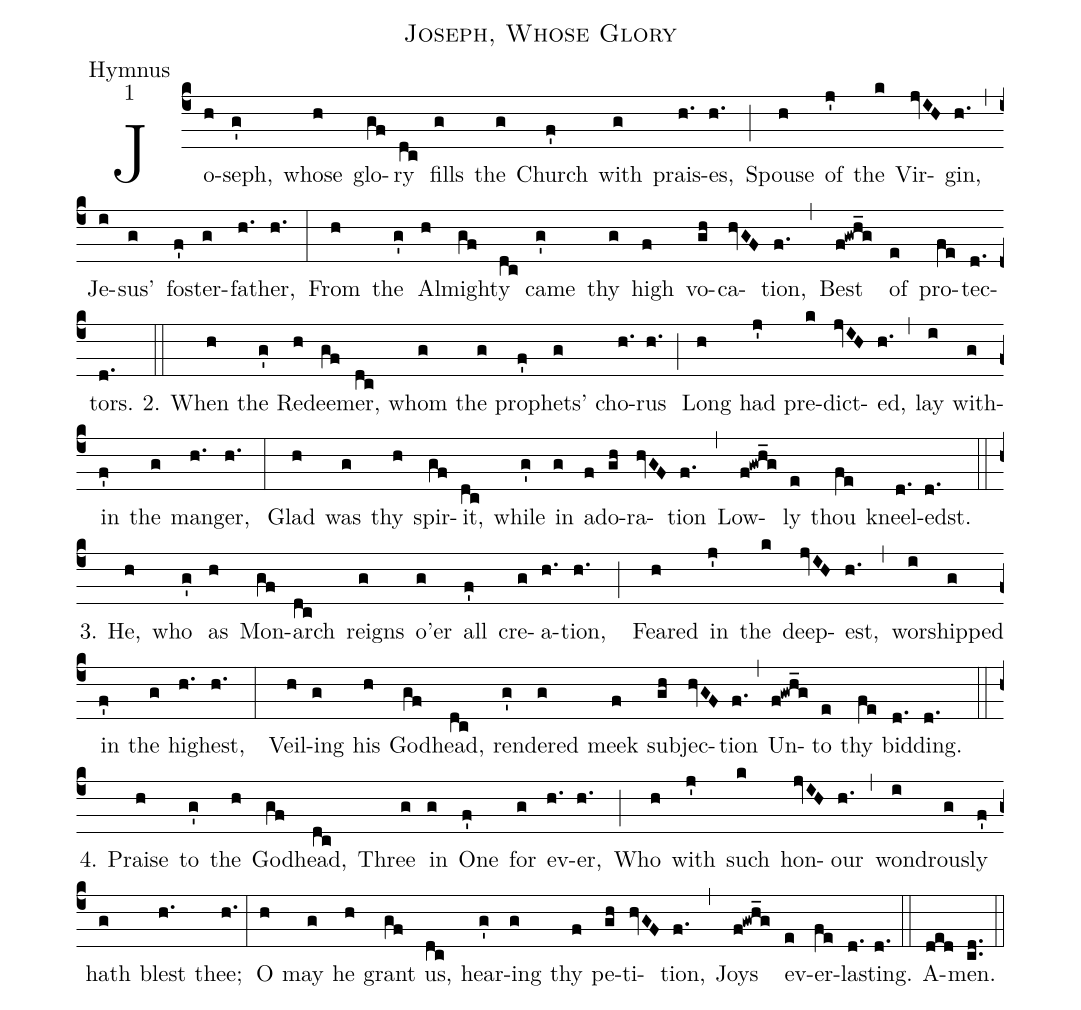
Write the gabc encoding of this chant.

name: Joseph, Whose Glory;
office-part: Hymnus;
mode: 1;
%%
(c4)Jo(h)seph,(g') whose(h) glo(gf)ry(dc) fills(g) the(g) Church(f') with(g) prais(h.)es,(h.) (;)
Spouse(h) of(j') the(k) Vir(jvIH)gin,(h.) (,) Je(i)sus’(g) fos(f')ter-(g)fa(h.)ther,(h.) (:)
From(h) the(g') Al(h)might(gf)y(dc) came(g') thy(g) high(f) vo(gh)ca(hvGF)tion,(f.) (,)
Best(f!gwh_g) of(e) pro(fe)tec(d.)tors.(d.) (::)

2. When(h) the(g') Re(h)deem(gf)er,(dc) whom(g) the(g) proph(f')ets’(g) cho(h.)rus(h.) (;) Long(h) had(j') pre(k)dict(jvIH)ed,(h.) (,) lay(i) with(g)in(f') the(g) man(h.)ger,(h.) (:) Glad(h) was(g) thy(h) spir(gf)it,(dc) while(g') in(g) ad(f)o(gh)ra(hvGF)tion(f.) (,)
Low(f!gwh_g)ly(e) thou(fe) kneel(d.)edst.(d.) (::)

3. He,(h) who(g') as(h) Mon(gf)arch(dc) reigns(g) o’er(g) all(f') cre(g)a(h.)tion,(h.) (;)  Feared(h) in(j') the(k) deep(jvIH)est,(h.) (,) wor(i)shipped(g) in(f') the(g) high(h.)est,(h.) (:)  Veil(h)ing(g) his(h) God(gf)head,(dc) ren(g')dered(g) meek(f) sub(gh)jec(hvGF)tion(f.) (,)
Un(f!gwh_g)to(e) thy(fe) bid(d.)ding.(d.) (::)

4. Praise(h) to(g') the(h) God(gf)head,(dc) Three(g) in(g) One(f') for(g) ev(h.)er,(h.) (;)
Who(h) with(j') such(k) hon(jvIH)our(h.) (,) won(i)drous(g)ly(f') hath(g) blest(h.) thee;(h.) (:)
O(h) may(g) he(h) grant(gf) us,(dc) hear(g')ing(g) thy(f) pe(gh)ti(hvGF)tion,(f.) (,)
Joys(f!gwh_g) ev(e)er(fe)last(d.)ing.(d.) (::)
A(ded)men.(cd..) (::)
